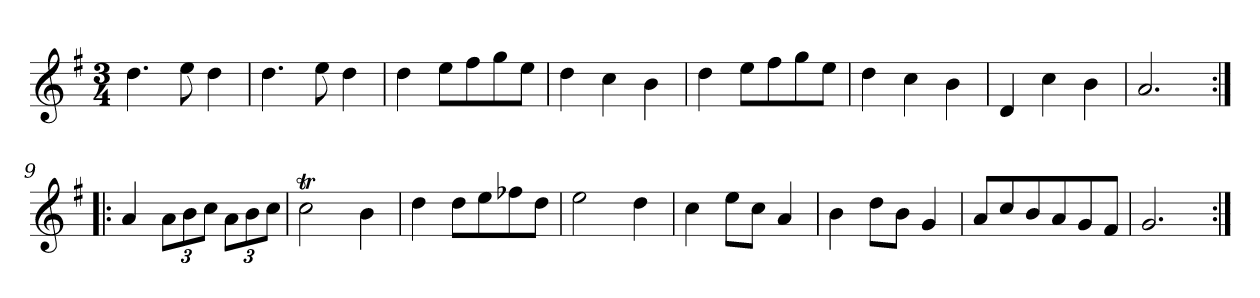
**kern
*part1
*staff1
*clefG2
*k[f#]
*G:
*M3/4
=1
4.dd\
8ee\
4dd\
=2
4.dd\
8ee\
4dd\
=3
4dd\
8ee\L
8ff#\
8gg\
8ee\J
=4
4dd\
4cc\
4b\
=5
4dd\
8ee\L
8ff#\
8gg\
8ee\J
=6
4dd\
4cc\
4b\
=7
4d/
4cc\
4b\
=8
2.a/
=9:|!|:
4a/
*Xbrackettup
12a\L
12b\
12cc\J
12a\L
12b\
12cc\J
=10
2ccT\
4b\
!!LO:LB:g=z
=11
4dd\
8dd\L
8ee\
8ff-X\
8dd\J
=12
2ee\
4dd\
=13
4cc\
8ee\L
8cc\J
4a/
=14
4b\
8dd\L
8b\J
4g/
=15
8a/L
8cc/
8b/
8a/
8g/
8f#/J
=16
2.g/
=:|!
*-
